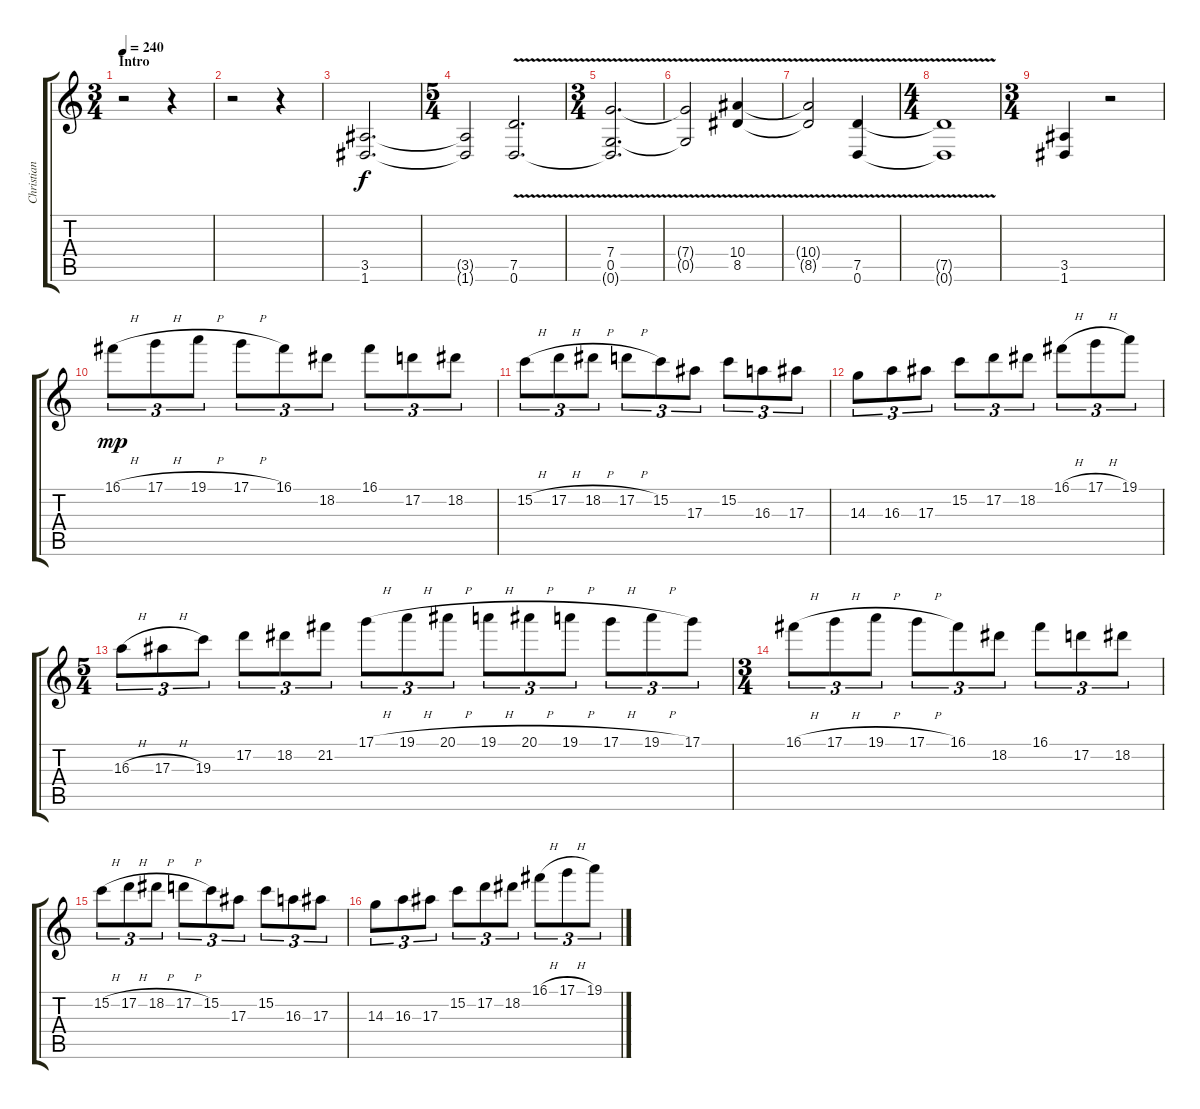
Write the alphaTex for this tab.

\track ("Christian Muenzer" "Christian ") {instrument overdrivenguitar}
\staff {score tabs}
\tuning (D4 A3 F3 C3 G2 D2) {hide}
\ts (3 4)
\section ("" "Intro")
\tempo 240
\clef g2
\ks c
r.2{dy f instrument overdrivenguitar} r.4 |
r.2 r.4 |
(3.5 1.6).2{d} |
\ts (5 4)
(3.5{t} 1.6{t}).2 (7.5{v} 0.6{v}).2{d} |
\ts (3 4)
(7.4{v} 0.5{v} 0.6{t}).2{d} |
(7.4{v t} 0.5{v t}).2 (10.4{v} 8.5{v}).4 |
(10.4{v t} 8.5{v t}).2 (7.5{v} 0.6{v}).4 |
\ts (4 4)
(7.5{v t} 0.6{v t}).1 |
\ts (3 4)
(3.5 1.6).4 r.2 |
16.1{h}.8{tu (3 2) dy mp} 17.1{h}.8{tu (3 2)} 19.1{h}.8{tu (3 2)} 17.1{h}.8{tu (3 2)} 16.1.8{tu (3 2)} 18.2.8{tu (3 2)} 16.1.8{tu (3 2)} 17.2.8{tu (3 2)} 18.2.8{tu (3 2)} |
15.2{h}.8{tu (3 2)} 17.2{h}.8{tu (3 2)} 18.2{h}.8{tu (3 2)} 17.2{h}.8{tu (3 2)} 15.2.8{tu (3 2)} 17.3.8{tu (3 2)} 15.2.8{tu (3 2)} 16.3.8{tu (3 2)} 17.3.8{tu (3 2)} |
14.3.8{tu (3 2)} 16.3.8{tu (3 2)} 17.3.8{tu (3 2)} 15.2.8{tu (3 2)} 17.2.8{tu (3 2)} 18.2.8{tu (3 2)} 16.1{h}.8{tu (3 2)} 17.1{h}.8{tu (3 2)} 19.1.8{tu (3 2)} |
\ts (5 4)
16.3{h}.8{tu (3 2)} 17.3{h}.8{tu (3 2)} 19.3.8{tu (3 2)} 17.2.8{tu (3 2)} 18.2.8{tu (3 2)} 21.2.8{tu (3 2)} 17.1{h}.8{tu (3 2)} 19.1{h}.8{tu (3 2)} 20.1{h}.8{tu (3 2)} 19.1{h}.8{tu (3 2)} 20.1{h}.8{tu (3 2)} 19.1{h}.8{tu (3 2)} 17.1{h}.8{tu (3 2)} 19.1{h}.8{tu (3 2)} 17.1.8{tu (3 2)} |
\ts (3 4)
16.1{h}.8{tu (3 2)} 17.1{h}.8{tu (3 2)} 19.1{h}.8{tu (3 2)} 17.1{h}.8{tu (3 2)} 16.1.8{tu (3 2)} 18.2.8{tu (3 2)} 16.1.8{tu (3 2)} 17.2.8{tu (3 2)} 18.2.8{tu (3 2)} |
15.2{h}.8{tu (3 2)} 17.2{h}.8{tu (3 2)} 18.2{h}.8{tu (3 2)} 17.2{h}.8{tu (3 2)} 15.2.8{tu (3 2)} 17.3.8{tu (3 2)} 15.2.8{tu (3 2)} 16.3.8{tu (3 2)} 17.3.8{tu (3 2)} |
14.3.8{tu (3 2)} 16.3.8{tu (3 2)} 17.3.8{tu (3 2)} 15.2.8{tu (3 2)} 17.2.8{tu (3 2)} 18.2.8{tu (3 2)} 16.1{h}.8{tu (3 2)} 17.1{h}.8{tu (3 2)} 19.1.8{tu (3 2)}
